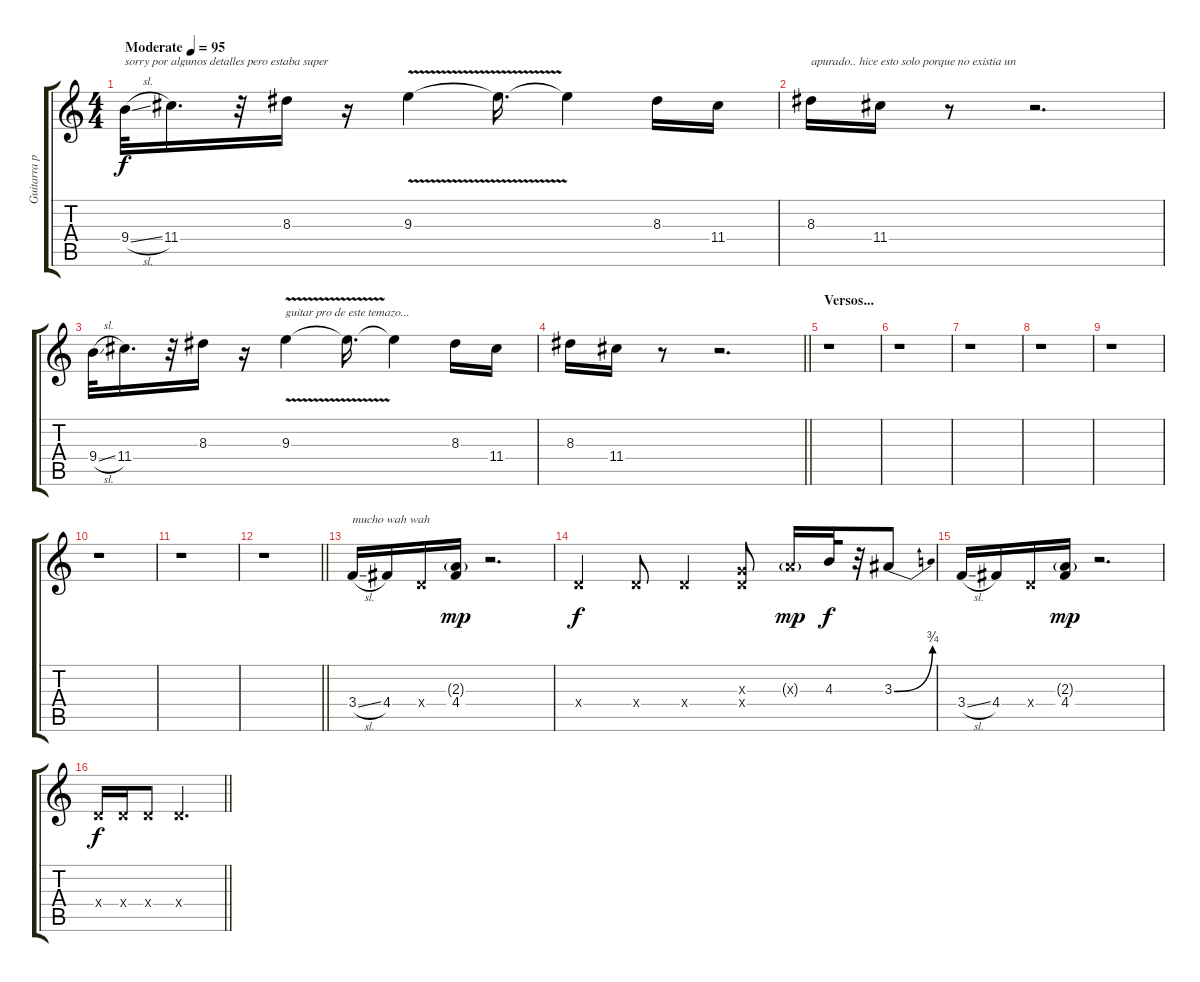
\track ("Guitarra principal" "Guitarra p") {instrument overdrivenguitar}
\staff {score tabs}
\tuning (E4 B3 G3 D3 A2 E2) {hide}
\ts (4 4)
\tempo (95 "Moderate")
\clef g2
\ks c
9.4{sl}.32{txt "sorry por algunos detalles pero estaba super" dy f instrument electricguitarjazz} 11.4.16{d} r.32 8.3.16 r.16 9.3{v}.4 9.3{t}.16{d} 9.3{t}.4 8.3.16 11.4.16 |
8.3.16{txt "apurado.. hice esto solo porque no existia un"} 11.4.16 r.8 r.2{d} |
9.4{sl}.32 11.4.16{d} r.32 8.3.16 r.16 9.3{v}.4{txt "guitar pro de este temazo..."} 9.3{t}.16{d} 9.3{t}.4 8.3.16 11.4.16 |
\barLineRight lightlight
8.3.16 11.4.16 r.8 r.2{d} |
\section ("" "Versos... ")
r.1 |
r.1 |
r.1 |
r.1 |
r.1 |
r.1 |
r.1 |
\barLineRight lightlight
r.1 |
3.4{sl}.16{txt "mucho wah wah"} 4.4.16 0.4{x}.16 (2.3{g} 4.4).16{dy mp} r.2{d} |
0.4{x}.4{dy f} 0.4{x}.8 0.4{x}.4 (0.3{x} 0.4{x}).8 2.3{g x}.16{dy mp} 4.3.32{dy f} r.32 3.3{be (bend 0 0 60 3)}.8 |
3.4{sl}.16 4.4.16 0.4{x}.16 (2.3{g} 4.4).16{dy mp} r.2{d} |
\barLineRight lightlight
0.4{x}.16{dy f} 0.4{x}.16 0.4{x}.8 0.4{x}.2{d}
